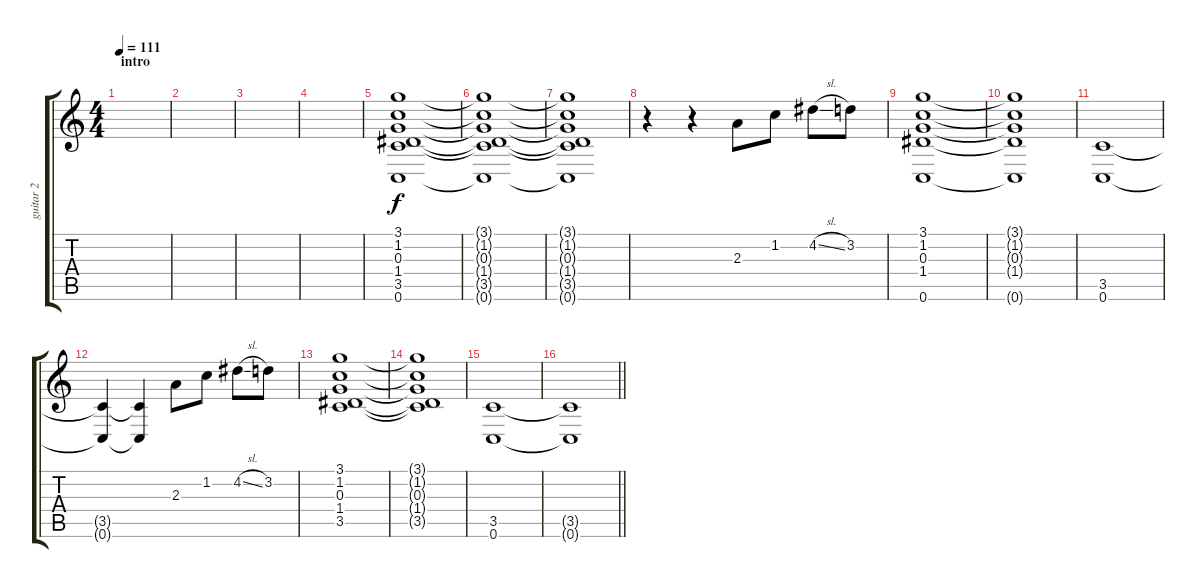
\track ("guitar 2" "guitar 2") {instrument overdrivenguitar}
\staff {score tabs}
\tuning (E4 B3 G3 D3 A2 C2) {hide}
\ts (4 4)
\section ("" "intro")
\tempo 111
\clef g2
\ks c
|
|
|
|
(3.1 1.2 0.3 1.4 3.5 0.6).1 |
(3.1{t} 1.2{t} 0.3{t} 1.4{t} 3.5{t} 0.6{t}).1 |
(3.1{t} 1.2{t} 0.3{t} 1.4{t} 3.5{t} 0.6{t}).1 |
r.4 r.4 2.3.8 1.2.8 4.2{sl}.8 3.2.8 |
(3.1 1.2 0.3 1.4 0.6).1 |
(3.1{t} 1.2{t} 0.3{t} 1.4{t} 0.6{t}).1 |
(3.5 0.6).1{volume 11 instrument distortionguitar} |
(3.5{t} 0.6{t}).4 (3.5{t} 0.6{t}).4 2.3.8{volume 11 instrument overdrivenguitar} 1.2.8 4.2{sl}.8 3.2.8 |
(3.1 1.2 0.3 1.4 3.5).1 |
(3.1{t} 1.2{t} 0.3{t} 1.4{t} 3.5{t}).1 |
(3.5 0.6).1{volume 11 instrument distortionguitar} |
\barLineRight lightlight
(3.5{t} 0.6{t}).1
